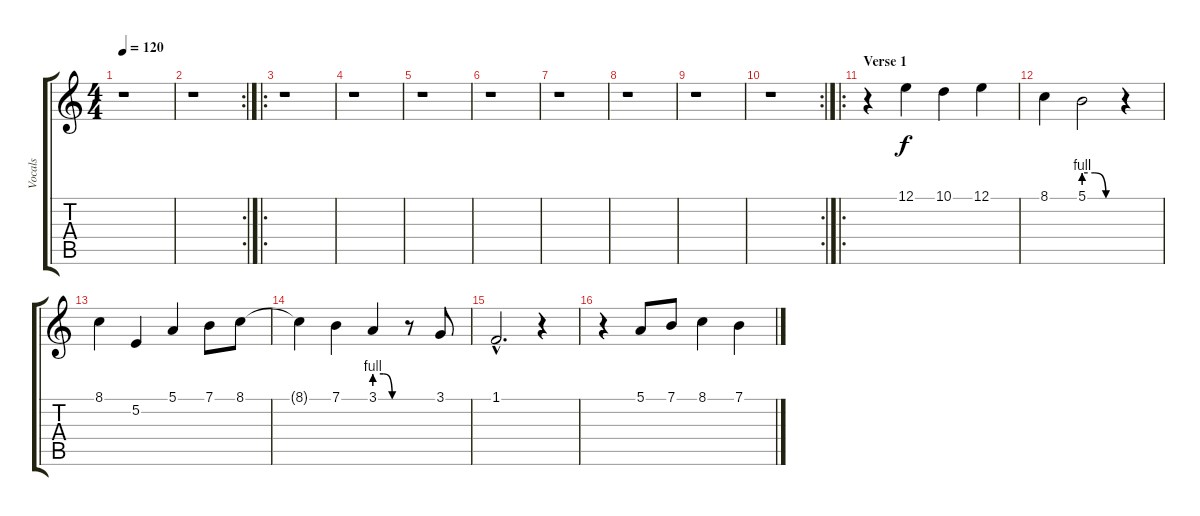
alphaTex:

\track ("Vocals" "Vocals") {instrument lead2sawtooth}
\staff {score tabs}
\tuning (E4 B3 G3 D3 A2 E2) {hide}
\ts (4 4)
\tempo 120
\clef g2
\ks c
r.1{dy f} |
\rc 2
r.1 |
\ro
r.1 |
r.1 |
r.1 |
r.1 |
r.1 |
r.1 |
r.1 |
\rc 2
r.1 |
\ro
\section ("" "Verse 1")
r.4 12.1.4 10.1.4 12.1.4 |
8.1.4 5.1{be (custom 0 4 20 4 40 0 60 0)}.2 r.4 |
8.1.4 5.2.4 5.1.4 7.1.8 8.1.8 |
8.1{t}.4 7.1.4 3.1{be (custom 0 4 20 4 40 0 60 0)}.4 r.8 3.1.8 |
1.1{hac}.2{d} r.4 |
r.4 5.1.8 7.1.8 8.1.4 7.1.4
